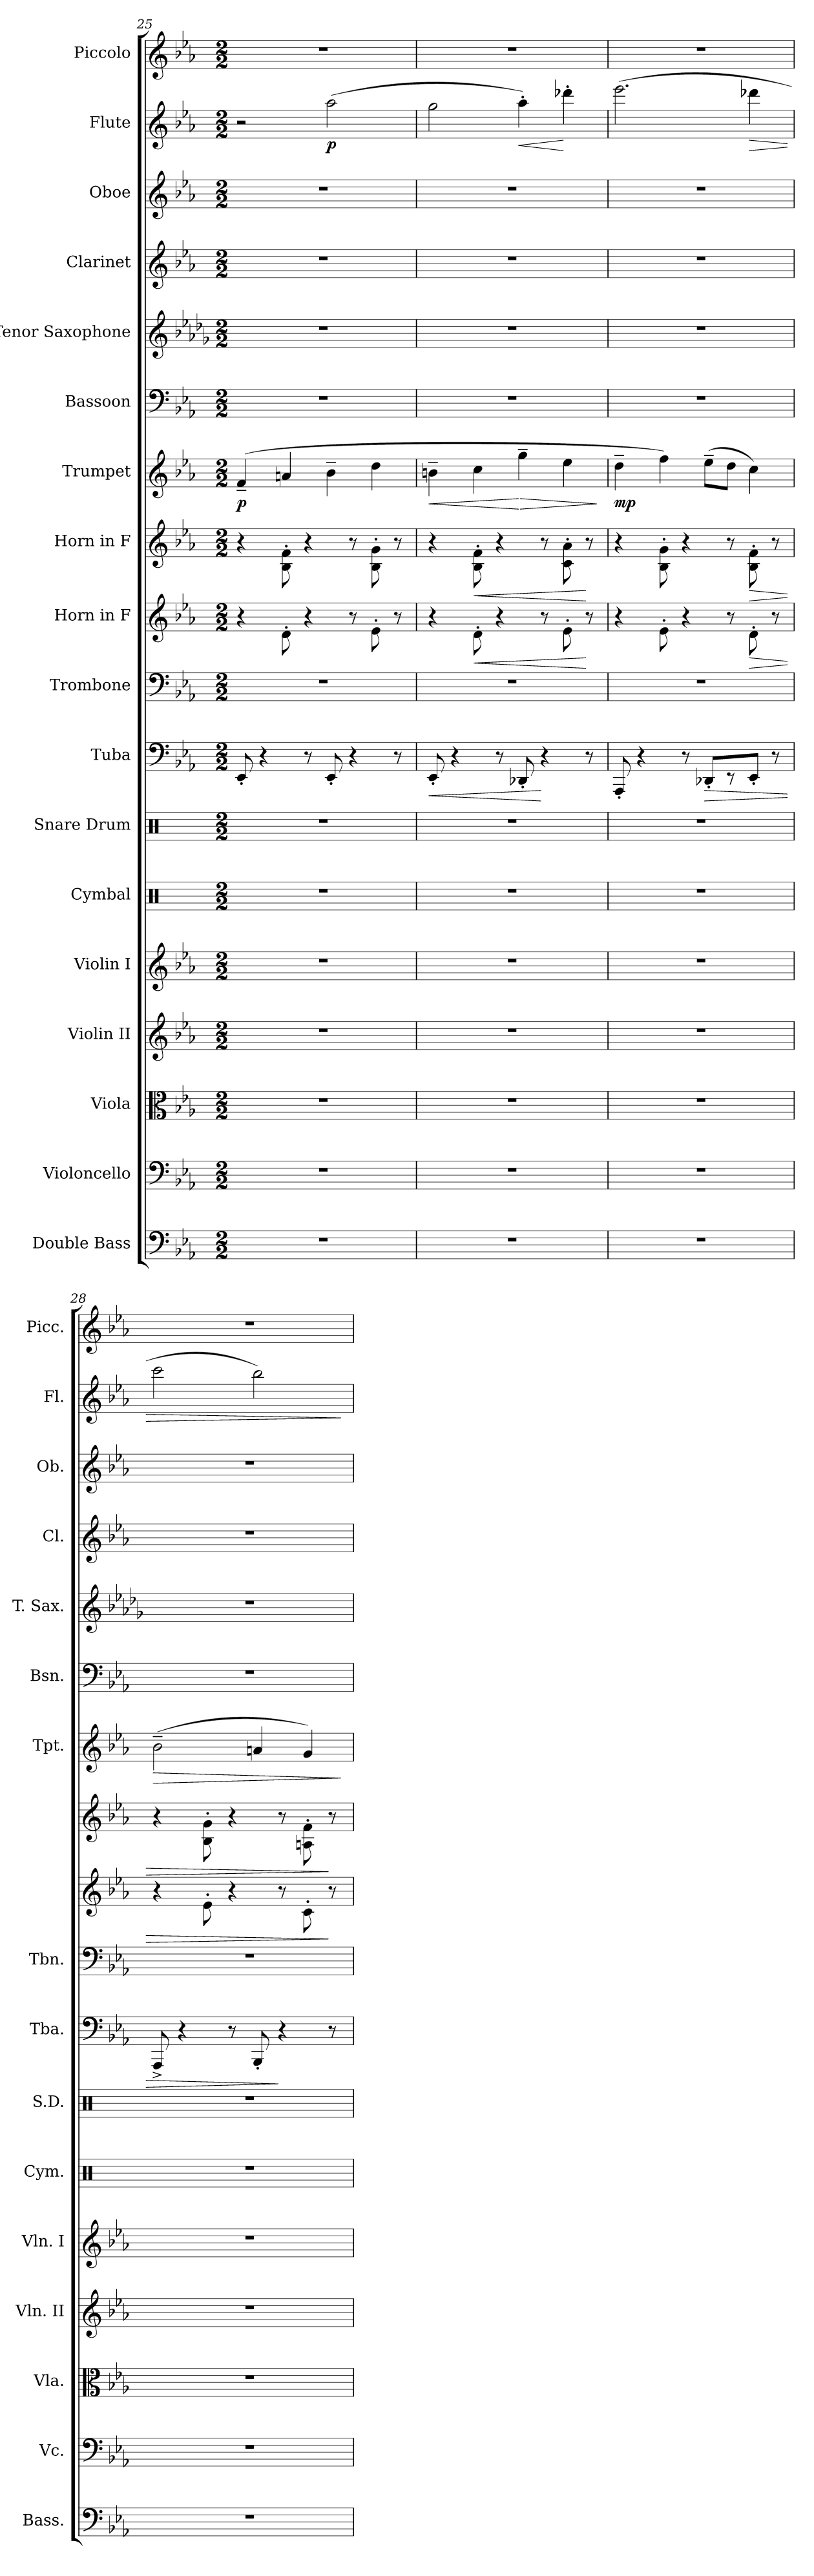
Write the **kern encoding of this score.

**kern	**kern	**kern	**kern	**kern	**kern	**kern	**kern	**dynam	**kern	**kern	**dynam	**kern	**dynam	**kern	**dynam	**kern	**kern	**kern	**kern	**kern	**dynam	**kern
*part18	*part17	*part16	*part15	*part14	*part13	*part12	*part11	*part11	*part10	*part9	*part9	*part8	*part8	*part7	*part7	*part6	*part5	*part4	*part3	*part2	*part2	*part1
*staff18	*staff17	*staff16	*staff15	*staff14	*staff13	*staff12	*staff11	*staff11	*staff10	*staff9	*staff9	*staff8	*staff8	*staff7	*staff7	*staff6	*staff5	*staff4	*staff3	*staff2	*staff2	*staff1
*I"Double Bass	*I"Violoncello	*I"Viola	*I"Violin II	*I"Violin I	*I"Cymbal	*I"Snare Drum	*I"Tuba	*	*I"Trombone	*I"Horn in F	*	*I"Horn in F	*	*I"Trumpet	*	*I"Bassoon	*I"Tenor Saxophone	*I"Clarinet	*I"Oboe	*I"Flute	*	*I"Piccolo
*I'Bass.	*I'Vc.	*I'Vla.	*I'Vln. II	*I'Vln. I	*I'Cym.	*I'S.D.	*I'Tba.	*	*I'Tbn.	*	*	*	*	*I'Tpt.	*	*I'Bsn.	*I'T. Sax.	*I'Cl.	*I'Ob.	*I'Fl.	*	*I'Picc.
!!LO:PB:g=z
*clefF4	*clefF4	*clefC3	*clefG2	*clefG2	*clefX	*clefX	*clefF4	*	*clefF4	*clefG2	*	*clefG2	*	*clefG2	*	*clefF4	*clefG2	*clefG2	*clefG2	*clefG2	*	*clefG2
*ITrd7c12	*	*	*	*	*	*	*	*	*	*ITrd4c7	*	*ITrd4c7	*	*ITrd1c2	*	*	*ITrd8c14	*ITrd1c2	*	*	*	*ITrd-7c-12
*k[b-e-a-]	*k[b-e-a-]	*k[b-e-a-]	*k[b-e-a-]	*k[b-e-a-]	*k[]	*k[]	*k[b-e-a-]	*	*k[b-e-a-]	*k[b-e-a-d-]	*	*k[b-e-a-d-]	*	*k[b-e-a-d-g-]	*	*k[b-e-a-]	*k[b-e-a-d-g-]	*k[b-e-a-d-g-]	*k[b-e-a-]	*k[b-e-a-]	*	*k[b-e-a-]
*M2/2	*M2/2	*M2/2	*M2/2	*M2/2	*M2/2	*M2/2	*M2/2	*	*M2/2	*M2/2	*	*M2/2	*	*M2/2	*	*M2/2	*M2/2	*M2/2	*M2/2	*M2/2	*	*M2/2
=25	=25	=25	=25	=25	=25	=25	=25	=25	=25	=25	=25	=25	=25	=25	=25	=25	=25	=25	=25	=25	=25	=25
!	!	!	!	!	!	!	!	!	!	!	!	!	!	!	!LO:DY:b	!	!	!	!	!	!	!
1r	1r	1r	1r	1r	1r	1r	8EE-'/	.	1r	4r	.	4r	.	(>4e-~/	p	1r	1r	1r	1r	2r	.	1r
.	.	.	.	.	.	.	4r	.	.	.	.	.	.	.	.	.	.	.	.	.	.	.
.	.	.	.	.	.	.	.	.	.	8G'\	.	8E-\' 8B-\'	.	4gn/	.	.	.	.	.	.	.	.
.	.	.	.	.	.	.	8r	.	.	4r	.	4r	.	.	.	.	.	.	.	.	.	.
!	!	!	!	!	!	!	!	!	!	!	!	!	!	!	!	!	!	!	!	!	!LO:DY:b	!
.	.	.	.	.	.	.	8EE-'/	.	.	.	.	.	.	4a-~\	.	.	.	.	.	(>2aa-\	p	.
.	.	.	.	.	.	.	4r	.	.	8r	.	8r	.	.	.	.	.	.	.	.	.	.
.	.	.	.	.	.	.	.	.	.	8A-'\	.	8E-\' 8c\'	.	4cc\	.	.	.	.	.	.	.	.
.	.	.	.	.	.	.	8r	.	.	8r	.	8r	.	.	.	.	.	.	.	.	.	.
=26	=26	=26	=26	=26	=26	=26	=26	=26	=26	=26	=26	=26	=26	=26	=26	=26	=26	=26	=26	=26	=26	=26
!	!	!	!	!	!	!	!	!LO:HP:b	!	!	!	!	!	!	!LO:HP:b	!	!	!	!	!	!	!
1r	1r	1r	1r	1r	1r	1r	8EE-'/	<	1r	4r	.	4r	.	4an~\	<	1r	1r	1r	1r	2gg\	.	1r
.	.	.	.	.	.	.	4r	.	.	.	.	.	.	.	.	.	.	.	.	.	.	.
!	!	!	!	!	!	!	!	!	!	!	!LO:HP:b	!	!LO:HP:b	!	!	!	!	!	!	!	!	!
.	.	.	.	.	.	.	.	.	.	8G'\	<	8E-\' 8B-\'	<	4b-\	.	.	.	.	.	.	.	.
.	.	.	.	.	.	.	8r	.	.	4r	.	4r	.	.	.	.	.	.	.	.	.	.
!	!	!	!	!	!	!	!	!	!	!	!	!	!	!	!LO:HP:n=1:b	!	!	!	!	!	!LO:HP:b	!
.	.	.	.	.	.	.	8DD-X'/	.	.	.	.	.	.	4ff~\	[ >	.	.	.	.	4aa-'\)	<	.
.	.	.	.	.	.	.	4r	[	.	8r	.	8r	.	.	.	.	.	.	.	.	.	.
.	.	.	.	.	.	.	.	.	.	8A-'\	.	8F\' 8d-\'	.	4dd-\	.	.	.	.	.	4ddd-X'\	[	.
.	.	.	.	.	.	.	8r	.	.	8r	[	8r	[	.	.	.	.	.	.	.	.	.
.	.	.	.	.	.	.	.	.	.	.	.	.	.	.	]	.	.	.	.	.	.	.
=27	=27	=27	=27	=27	=27	=27	=27	=27	=27	=27	=27	=27	=27	=27	=27	=27	=27	=27	=27	=27	=27	=27
!	!	!	!	!	!	!	!	!	!	!	!	!	!	!	!LO:DY:b	!	!	!	!	!	!	!
1r	1r	1r	1r	1r	1r	1r	8AAA-'/	.	1r	4r	.	4r	.	4cc~\	mp	1r	1r	1r	1r	(>2.eee-\	.	1r
.	.	.	.	.	.	.	4r	.	.	.	.	.	.	.	.	.	.	.	.	.	.	.
.	.	.	.	.	.	.	.	.	.	8A-'\	.	8E-\' 8c\'	.	4ee-\)	.	.	.	.	.	.	.	.
.	.	.	.	.	.	.	8r	.	.	4r	.	4r	.	.	.	.	.	.	.	.	.	.
!	!	!	!	!	!	!	!	!LO:HP:b	!	!	!	!	!	!	!	!	!	!	!	!	!	!
.	.	.	.	.	.	.	8DD-X'/L	>	.	.	.	.	.	(>8dd-~\L	.	.	.	.	.	.	.	.
.	.	.	.	.	.	.	8r	.	.	8r	.	8r	.	8cc\J	.	.	.	.	.	.	.	.
!	!	!	!	!	!	!	!	!	!	!	!LO:HP:b	!	!LO:HP:b	!	!	!	!	!	!	!	!LO:HP:b	!
.	.	.	.	.	.	.	8EE-'/J	.	.	8G'\	>	8E-\' 8B-\'	>	4b-\)	.	.	.	.	.	4ddd-X\	>	.
.	.	.	.	.	.	.	8r	.	.	8r	.	8r	.	.	.	.	.	.	.	.	.	.
=28	=28	=28	=28	=28	=28	=28	=28	=28	=28	=28	=28	=28	=28	=28	=28	=28	=28	=28	=28	=28	=28	=28
!	!	!	!	!	!	!	!	!	!	!	!	!	!	!	!LO:HP:b	!	!	!	!	!	!	!
1r	1r	1r	1r	1r	1r	1r	8AAA-^/	.	1r	4r	.	4r	.	(>2a-~\	>	1r	1r	1r	1r	2ccc\	.	1r
.	.	.	.	.	.	.	4r	.	.	.	.	.	.	.	.	.	.	.	.	.	.	.
.	.	.	.	.	.	.	.	.	.	8A-'\	.	8E-\' 8c\'	.	.	.	.	.	.	.	.	.	.
.	.	.	.	.	.	.	8r	.	.	4r	.	4r	.	.	.	.	.	.	.	.	.	.
.	.	.	.	.	.	.	8BBB-'/	.	.	.	.	.	.	4gn/	.	.	.	.	.	2bb-\)	.	.
.	.	.	.	.	.	.	4r	]	.	8r	.	8r	.	.	.	.	.	.	.	.	.	.
.	.	.	.	.	.	.	.	.	.	8F'\	.	8Dn\' 8B-\'	.	4f/)	.	.	.	.	.	.	.	.
.	.	.	.	.	.	.	8r	.	.	8r	]	8r	]	.	.	.	.	.	.	.	.	.
.	.	.	.	.	.	.	.	.	.	.	.	.	.	.	]	.	.	.	.	.	]	.
=	=	=	=	=	=	=	=	=	=	=	=	=	=	=	=	=	=	=	=	=	=	=
*-	*-	*-	*-	*-	*-	*-	*-	*-	*-	*-	*-	*-	*-	*-	*-	*-	*-	*-	*-	*-	*-	*-
